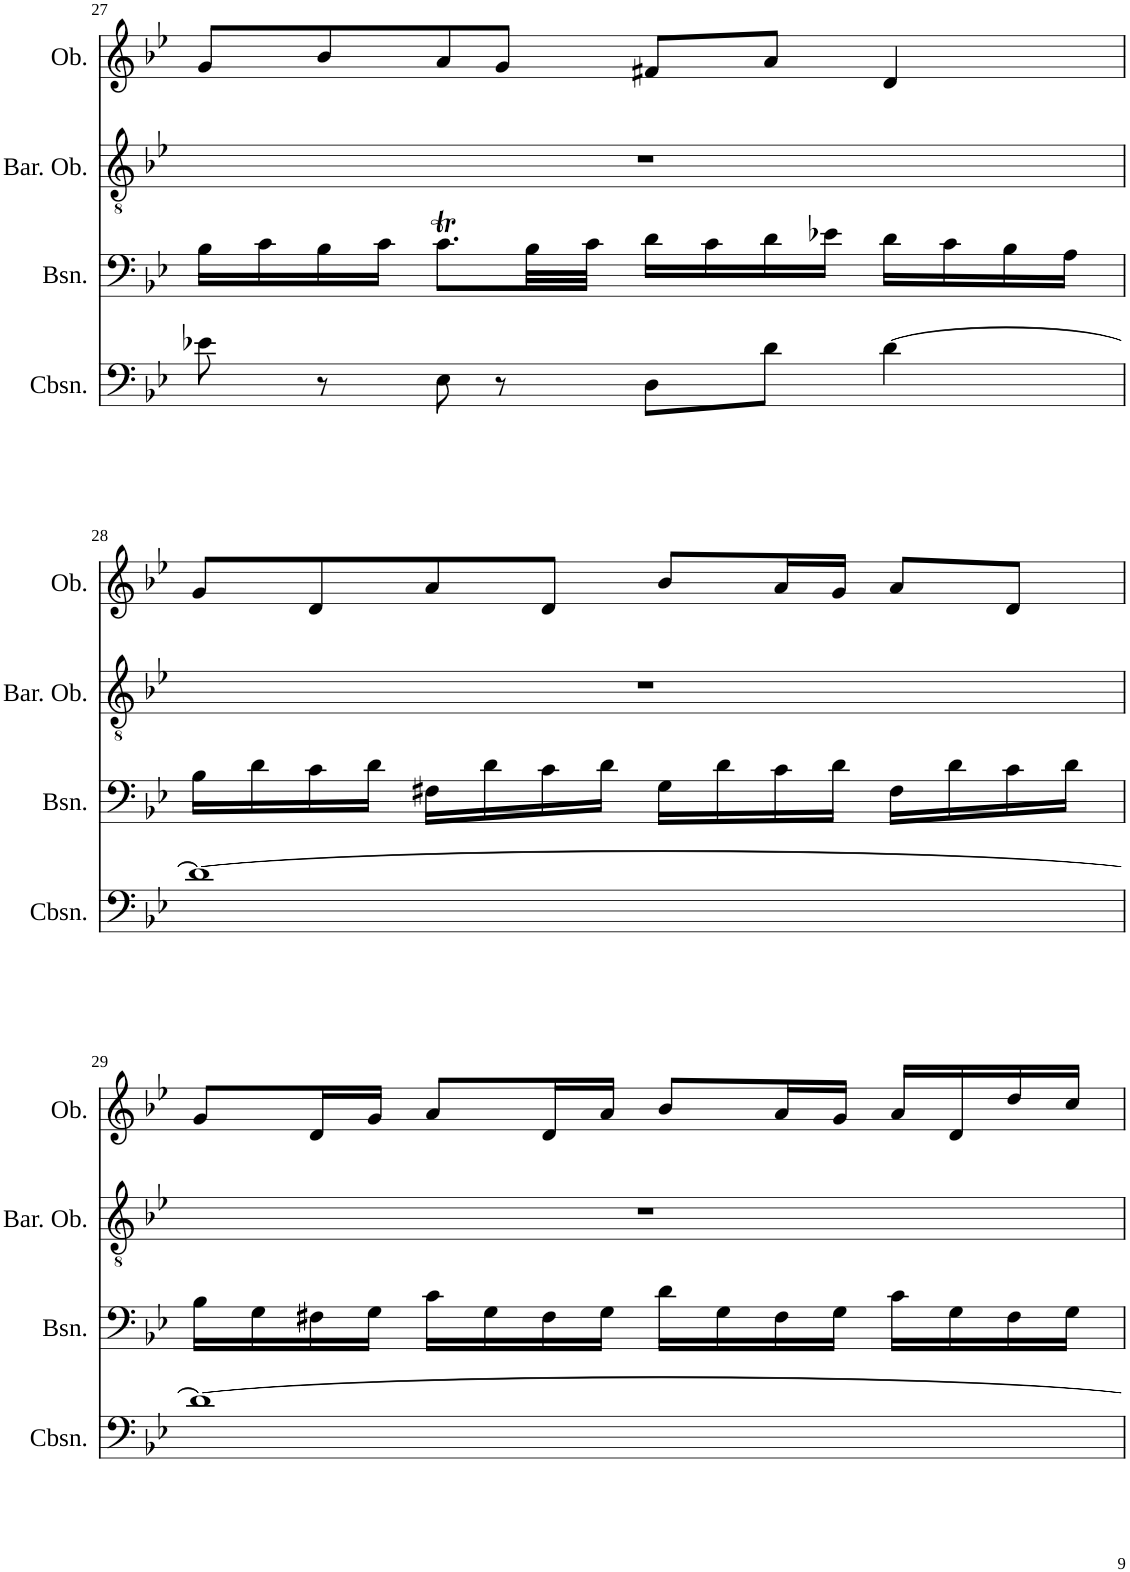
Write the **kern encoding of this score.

**kern	**kern	**kern	**kern
*part4	*part3	*part2	*part1
*staff4	*staff3	*staff2	*staff1
*I"Contrabassoon	*I"Bassoon	*I"Baritone Oboe	*I"Oboe
*I'Cbsn.	*I'Bsn.	*I'Bar. Ob.	*I'Ob.
!!LO:PB:g=z
*clefF4	*clefF4	*clefGv2	*clefG2
*Trd7c12	*	*	*
*k[b-e-]	*k[b-e-]	*k[b-e-]	*k[b-e-]
*M4/4	*M4/4	*M4/4	*M4/4
*met(c)	*met(c)	*met(c)	*met(c)
=27	=27	=27	=27
8e-X\	16B-\LL	1r	8g/L
.	16c\	.	.
8r	16B-\	.	8b-/
.	16c\JJ	.	.
8E-\	8.cT\L	.	8a/
8r	.	.	8g/J
.	32B-\LL	.	.
.	32c\JJJ	.	.
8D\L	16d\LL	.	8f#X/L
.	16c\	.	.
8d\J	16d\	.	8a/J
.	16e-X\JJ	.	.
[4d\	16d\LL	.	4d/
.	16c\	.	.
.	16B-\	.	.
.	16A\JJ	.	.
!!LO:LB:g=z
=28	=28	=28	=28
1d_	16B-\LL	1r	8g/L
.	16d\	.	.
.	16c\	.	8d/
.	16d\JJ	.	.
.	16F#X\LL	.	8a/
.	16d\	.	.
.	16c\	.	8d/J
.	16d\JJ	.	.
.	16G\LL	.	8b-/L
.	16d\	.	.
.	16c\	.	16a/L
.	16d\JJ	.	16g/JJ
.	16F#\LL	.	8a/L
.	16d\	.	.
.	16c\	.	8d/J
.	16d\JJ	.	.
!!LO:LB:g=z
=29	=29	=29	=29
1d_	16B-\LL	1r	8g/L
.	16G\	.	.
.	16F#X\	.	16d/L
.	16G\JJ	.	16g/JJ
.	16c\LL	.	8a/L
.	16G\	.	.
.	16F#\	.	16d/L
.	16G\JJ	.	16a/JJ
.	16d\LL	.	8b-/L
.	16G\	.	.
.	16F#\	.	16a/L
.	16G\JJ	.	16g/JJ
.	16c\LL	.	16a/LL
.	16G\	.	16d/
.	16F#\	.	16dd/
.	16G\JJ	.	16cc/JJ
=	=	=	=
*-	*-	*-	*-
